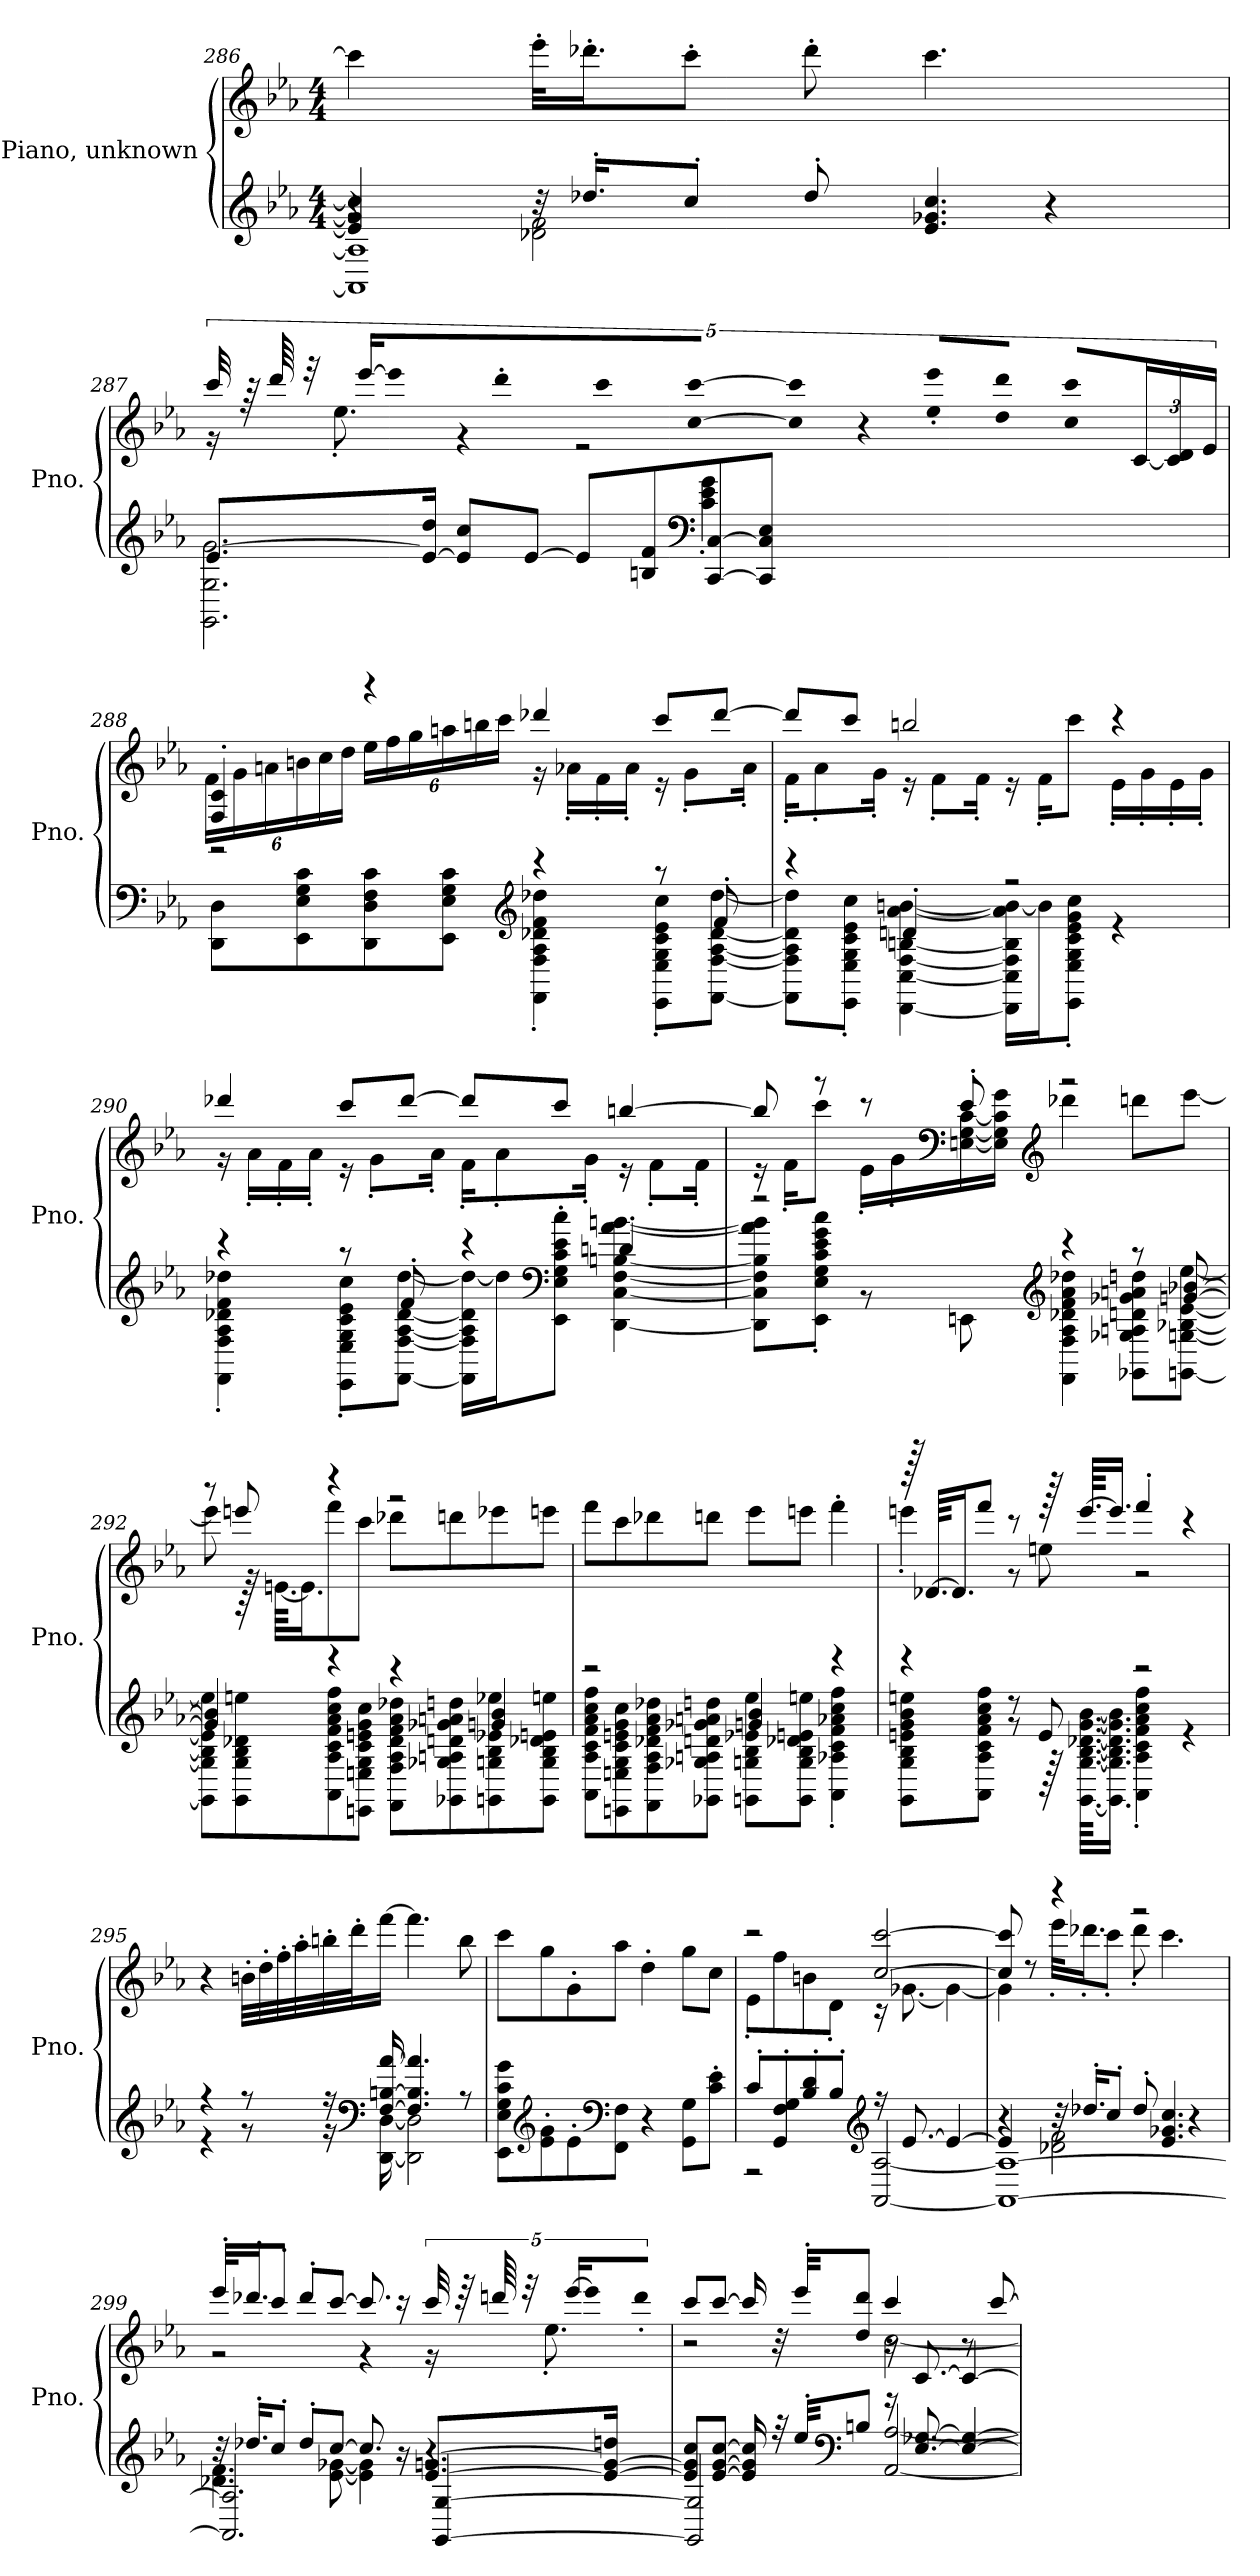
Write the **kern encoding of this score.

**kern	**kern
*part1	*part1
*staff2	*staff1
*I"Piano, unknown	*
*I'Pno.	*
*clefG2	*clefG2
*k[b-e-a-]	*k[b-e-a-]
*M4/4	*M4/4
=286	=286
*^	*
*	*^	*
4e-/] 4g-/] 4cc/]	4r	1AA-] 1A-]	4ccc\]
32r	2d-X\ 2f\	.	32eee-'\KLL
16.dd-X'/KL	.	.	16.ddd-X'\J
8cc'/J	.	.	8ccc'\J
8dd-'/	.	.	8ddd-'\
4.e-/ 4.g-X/ 4.cc/	.	.	4.ccc\
.	4r	.	.
*	*v	*v	*
!!LO:LB:g=z
=287	=287	=287
*	*	*^
[8.e-/L	2.GG\ 2.G\ 2.g\	40ccc/	16r
.	.	80r	.
.	.	80ddd/	.
.	.	40r	.
.	.	.	8.ee-'\
.	.	[20eee-/LL	.
.	.	16eee-/]	.
16e-/_ 16dd/Jk	.	16ddd'/J	.
8e-/] 8cc/L	.	8ccc/	4r
[8e-/J	.	[8cc/ [8ccc/J	.
8e-/L]	.	16cc/] 16ccc/]	2r
.	.	32r	.
.	.	32ee-/' 32eee-/'KKL	.
8Bn/ 8f/	.	8dd/ 8ddd/J	.
*clefF4	*	*	*
[8CC/ [8C/	4c\' 4e-\' 4g\'	8cc/ 8ccc/L	.
*	*	*Xbrackettup	*
8CC/] 8C/] 8E-/J	.	[24c/L	.
.	.	24c/] 24d/	.
.	.	24e-/JJ	.
!!LO:LB:g=z	!!
=288	=288	=288	=288
2r	8DD\ 8D\L	4F/' 4c/'	24f\LL
.	.	.	24g\
.	.	.	24an\
.	8EE-\ 8E-\ 8G\ 8c\	.	24bn\
.	.	.	24cc\
.	.	.	24dd\JJ
.	8DD\ 8D\ 8F\ 8c\	4r	24ee-\LL
.	.	.	24ff\
.	.	.	24gg\
.	8EE-\ 8E-\ 8G\ 8c\J	.	24aan\
.	.	.	24bbn\
.	.	.	24ccc\JJ
*clefG2	*	*	*
4r	4FF\' 4F\' 4A-\' 4d-X\' 4f\' 4dd-X\'	4ddd-X/	16r
.	.	.	16a-X'\LL
.	.	.	16f'\
.	.	.	16a-'\JJ
8r	8EE-\' 8E-\' 8G\' 8c\' 8e-\' 8cc\'L	8ccc/L	16r
.	.	.	8g'\L
8f'/	[8FF\ [8F\ [8A-\ [8d-\ [8dd-\J	[8ddd-/J	.
.	.	.	16a-'\Jk
=289	=289	=289	=289
4r	8FF\] 8F\] 8A-\] 8d-\] 8dd-\]L	8ddd-/L]	16f'\KL
.	.	.	8a-'\
.	8EE-\' 8E-\' 8G\' 8c\' 8e-\' 8cc\'J	8ccc/J	.
.	.	.	16g'\Jk
4dn'/	[4DD\ [4C\ [4F\ [4Bn\ [4a-\ [4bn\	2bbn/	16r
.	.	.	8f'\L
.	.	.	16f'\Jk
2r	16DD\] 16C\] 16F\] 16B\] 16a-\] 16b\_LL	.	16r
.	16b\J]	.	16f'\KL
.	8EE-\' 8E-\' 8G\' 8c\' 8e-\' 8g\' 8cc\'J	.	8ccc\J
.	4r	4r	16e-'\LL
.	.	.	16g'\
.	.	.	16e-'\
.	.	.	16g'\JJ
!!LO:PB:g=z	!!
=290	=290	=290	=290
4r	4FF\' 4F\' 4A-\' 4d-X\' 4f\' 4dd-X\'	4ddd-X/	16r
.	.	.	16a-'\LL
.	.	.	16f'\
.	.	.	16a-'\JJ
8r	8EE-\' 8E-\' 8G\' 8c\' 8e-\' 8cc\'L	8ccc/L	16r
.	.	.	8g'\L
8f'/	[8FF\ [8F\ [8A-\ [8d-\ [8dd-\J	[8ddd-/J	.
.	.	.	16a-'\Jk
4r	16FF\] 16F\] 16A-\] 16d-\] 16dd-\_LL	8ddd-/L]	16f'\KL
.	16dd-\J]	.	8a-'\
*clefF4	*	*	*
.	8EE-\' 8E-\' 8G\' 8c\' 8e-\' 8cc\'J	8ccc/J	.
.	.	.	16g'\Jk
4dn'/	[4DD\ [4C\ [4F\ [4Bn\ [4a-\ [4bn\	[4bbn/	16r
.	.	.	8f'\L
.	.	.	16f'\Jk
=291	=291	=291	=291
2r	8DD\] 8C\] 8F\] 8B\] 8a-\] 8b\]L	8bb/]	16r
.	.	.	16f'\KL
.	8EE-\' 8E-\' 8G\' 8c\' 8e-\' 8g\' 8cc\'J	8r	8ccc\J
.	8r	8r	16e-'\LL
.	.	.	16g'\
*	*	*clefF4	*
.	8EEn\	8e-'/	[16En\ [16G\ [16c\
.	.	.	16E\] 16G\] 16c\] 16g\JJ
*clefG2	*	*clefG2	*
4r	4FF\ 4F\ 4A-\ 4d-X\ 4f\ 4a-\ 4dd-X\	2r	4ddd-X\
8r	8GG-X\ 8G-X\ 8An\ 8dn\ 8g-X\ 8an\ 8ddn\L	.	8dddn\L
[8gn/ [8b-X/	[8GGn\ [8Gn\ [8B-X\ [8e-\ [8ee-\J	.	[8eee-\J
!!LO:LB:g=z	!!
=292	=292	=292	=292
4g/] 4b-/]	8GG\] 8G\] 8B-\] 8e-\] 8ee-\]L	8r	8eee-\]
.	8GG\ 8G\ 8B-\ 8d-X\ 8een\	8eeen/	128r
.	.	.	[64.en\KKLL
.	.	.	16.e\J]
4r	8AA-\ 8A-\ 8c\ 8f\ 8a-\ 8cc\ 8ff\	4r	8fff\
.	8EEn\ 8En\ 8G\ 8c\ 8en\ 8g\ 8cc\J	.	8ccc\J
4r	8FF\ 8F\ 8A-\ 8d-\ 8f\ 8a-\ 8dd-X\L	2r	8ddd-X\L
.	8GG-X\ 8G-X\ 8An\ 8dn\ 8g-X\ 8an\ 8ddn\	.	8dddn\
4gn/ 4b-/	8GGn\ 8Gn\ 8B-\ 8e-X\ 8ee-X\	.	8eee-X\
.	8GG\ 8G\ 8B-\ 8d-X\ 8en\ 8een\J	.	8eeen\J
*	*	*v	*v
=293	=293	=293
2r	8AA-\ 8A-\ 8c\ 8f\ 8a-\ 8cc\ 8ff\L	8fff\L
.	8EEn\ 8En\ 8G\ 8c\ 8en\ 8g\ 8cc\	8ccc\
.	8FF\ 8F\ 8A-\ 8d-X\ 8f\ 8a-\ 8dd-X\	8ddd-X\
.	8GG-X\ 8G-X\ 8An\ 8dn\ 8g-X\ 8an\ 8ddn\J	8dddn\J
4gn/ 4b-/	8GGn\ 8Gn\ 8B-\ 8e-X\ 8ee-\L	8eee-\L
.	8GG\ 8G\ 8B-\ 8d-X\ 8en\ 8een\J	8eeen\J
4r	4AA-\' 4A-X\' 4c\' 4f\' 4a-X\' 4cc\' 4ff\'	4fff'\
!!LO:LB:g=z
=294	=294	=294
*	*	*^
4r	8GG\ 8G\ 8B-\ 8en\ 8g\ 8b-\ 8een\L	128r	4eeen'\
.	.	[64.d-X/KKLL	.
.	.	16.d-/J]	.
.	8AA-\ 8A-\ 8c\ 8f\ 8a-\ 8cc\ 8ff\J	8fff/J	.
8r	8r	8r	8r
8e/	128r	128r	8een\
.	[64.GG\ [64.G\ [64.B-\ [64.d-X\ [64.g\ [64.b-\KKLL	[64.eee/KKLL	.
.	16.GG\] 16.G\] 16.B-\] 16.d-\] 16.g\] 16.b-\]JJ	16.eee/JJ]	.
2r	4AA-\' 4A-\' 4c\' 4f\' 4a-\' 4cc\' 4ff\'	4fff'/	2r
.	4r	4r	.
*	*	*v	*v
=295	=295	=295
4r	4r	4r
8r	8r	32bn'\LLL
.	.	32dd'\
.	.	32ff'\
.	.	32aa-'\
16r	16r	32bbn'\
.	.	32ddd'\J
*clefF4	*	*
[16F/ [16Bn/ [16a-/	[16DD\ [16D\	[16fff\JJ
4.F/] 4.B/] 4.a-/]	2DD\] 2D\]	4.fff\]
8r	.	8bb\
*v	*v	*
=296	=296
8EE-\ 8E-\ 8G\ 8c\ 8g\L	8ccc\L
*clefG2	*
8e-\' 8g\'	8gg\
8e-'\	8g'\
*clefF4	*
8FF\ 8F\J	8aa-\J
4r	4dd'\
8GG\ 8G\L	8gg\L
8c\' 8e-\'J	8cc\J
!!LO:LB:g=z
=297	=297
*^	*^
8c'/L	2r	2r	8e-'\L
8GG/' 8F/' 8G/'	.	.	8ff\
8B-/' 8d/'	.	.	8bn\
8B-'/J	.	.	8d'\J
*clefG2	*	*	*
16r	[2AA-/ [2A-/	[2cc/ [2ccc/	16r
[8.e-/	.	.	[8.g-X\
4e-/_	.	.	4g-\_
=298	=298	=298	=298
*	*^	*	*
4e-/]	4r	1AA-_ 1A-_	8cc/] 8ccc/]	4g-\]
.	.	.	8r	.
32r	2d-X\ 2f\	.	4r	32eee-'\KLL
16.dd-X'/KL	.	.	.	16.ddd-X'\J
8cc'/J	.	.	.	8ccc'\J
8dd-'/	.	.	2r	8ddd-'\
4.e-/ 4.g-X/ 4.cc/	.	.	.	4.ccc\
.	4r	.	.	.
!!LO:LB:g=z	!!
=299	=299	=299	=299	=299
32r	4.d-X\ 4.f\	2.AA-/] 2.A-/]	32eee-'/KLL	2r
16.dd-X'/KL	.	.	16.ddd-X'/J	.
8cc'/J	.	.	8ccc'/J	.
8dd-'/L	.	.	8ddd-'/L	.
[8cc/J	[8e-\ [8g-X\	.	[8ccc/J	.
8.cc/]	4e-\] 4g-\]	.	8.ccc/]	4r
16r	.	.	16r	.
*	*	*	*brackettup	*
[8.e-/ [8.gn/L	4r	[4GG/ [4G/	40ccc/	16r
.	.	.	80r	.
.	.	.	80dddn/	.
.	.	.	40r	.
.	.	.	.	8.ee-'\
.	.	.	[20eee-/LL	.
.	.	.	16eee-/]	.
16e-/_ 16g/_ 16ddn/Jk	.	.	16ddd'/JJ	.
*	*v	*v	*	*
=300	=300	=300	=300
*	*	*	*^
8e-/] 8g/] 8cc/L	2GG/] 2G/]	8ccc/L	2r	2r
[8e-/ [8g/ [8cc/J	.	[8ccc/J	.	.
16e-/] 16g/] 16cc/]	.	16ccc/]	.	.
32r	.	32r	.	.
32ee-'/KKL	.	32eee-'/KKL	.	.
*clefF4	*	*	*	*
8Bn/J	.	8dd/ 8ddd/J	.	.
16r	[2AA-/ [2A-/	4ccc/	[2cc\	16r
[8.E-/ [8.G-X/	.	.	.	[8.c/
4E-/_ 4G-/_	.	8r	.	4c/_
.	.	[8ccc/	.	.
*v	*v	*	*	*
*	*v	*v	*v
=	=
*-	*-
